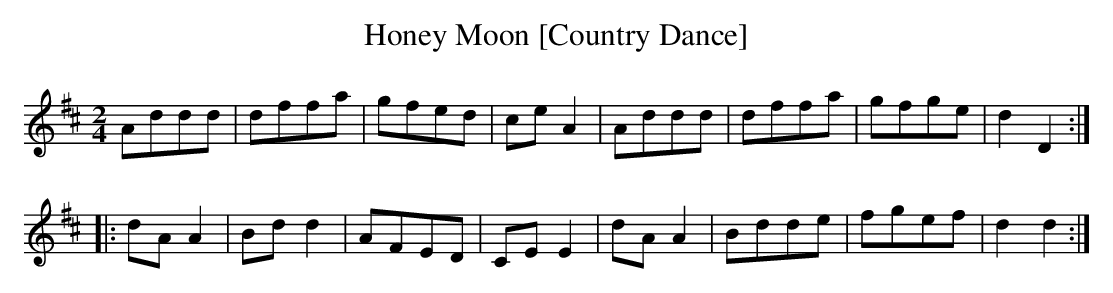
X:1
T:Honey Moon [Country Dance]
M:2/4
L:1/8
K:D
Addd|dffa|gfed|ce A2|Addd|dffa|gfge|d2D2:|
|:dA A2|Bd d2|AFED|CE E2|dA A2|Bdde|fgef|d2d2:|]
